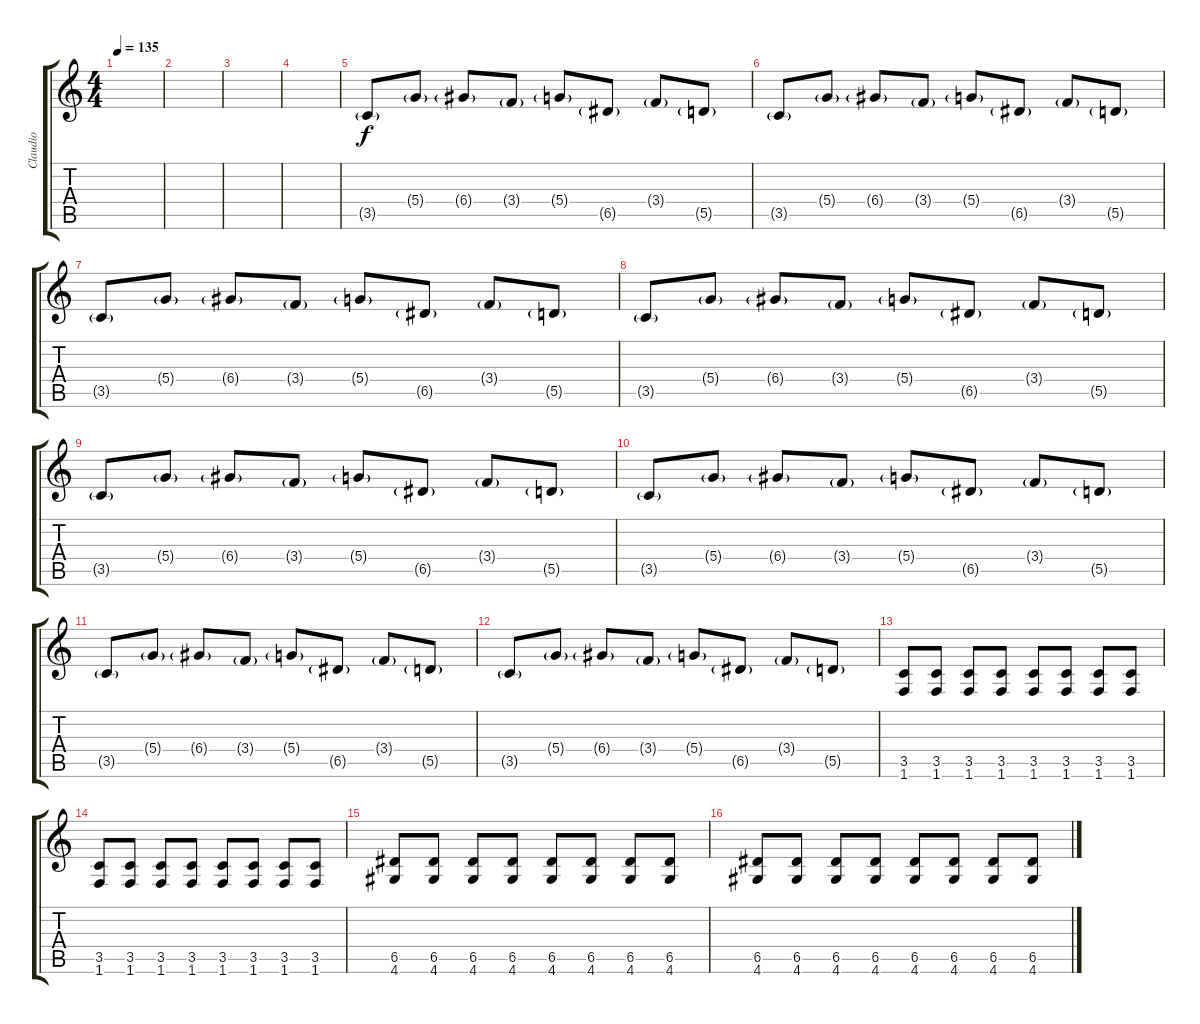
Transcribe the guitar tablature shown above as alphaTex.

\track ("Claudio" "Claudio") {instrument distortionguitar}
\staff {score tabs}
\tuning (E4 B3 G3 D3 A2 E2) {hide}
\ts (4 4)
\tempo 135
\clef g2
\ks c
|
|
|
|
3.5{g}.8 5.4{g}.8 6.4{g}.8 3.4{g}.8 5.4{g}.8 6.5{g}.8 3.4{g}.8 5.5{g}.8 |
3.5{g}.8 5.4{g}.8 6.4{g}.8 3.4{g}.8 5.4{g}.8 6.5{g}.8 3.4{g}.8 5.5{g}.8 |
3.5{g}.8 5.4{g}.8 6.4{g}.8 3.4{g}.8 5.4{g}.8 6.5{g}.8 3.4{g}.8 5.5{g}.8 |
3.5{g}.8 5.4{g}.8 6.4{g}.8 3.4{g}.8 5.4{g}.8 6.5{g}.8 3.4{g}.8 5.5{g}.8 |
3.5{g}.8 5.4{g}.8 6.4{g}.8 3.4{g}.8 5.4{g}.8 6.5{g}.8 3.4{g}.8 5.5{g}.8 |
3.5{g}.8 5.4{g}.8 6.4{g}.8 3.4{g}.8 5.4{g}.8 6.5{g}.8 3.4{g}.8 5.5{g}.8 |
3.5{g}.8 5.4{g}.8 6.4{g}.8 3.4{g}.8 5.4{g}.8 6.5{g}.8 3.4{g}.8 5.5{g}.8 |
3.5{g}.8 5.4{g}.8 6.4{g}.8 3.4{g}.8 5.4{g}.8 6.5{g}.8 3.4{g}.8 5.5{g}.8 |
(3.5 1.6).8{dy f} (3.5 1.6).8 (3.5 1.6).8 (3.5 1.6).8 (3.5 1.6).8 (3.5 1.6).8 (3.5 1.6).8 (3.5 1.6).8 |
(3.5 1.6).8 (3.5 1.6).8 (3.5 1.6).8 (3.5 1.6).8 (3.5 1.6).8 (3.5 1.6).8 (3.5 1.6).8 (3.5 1.6).8 |
(6.5 4.6).8 (6.5 4.6).8 (6.5 4.6).8 (6.5 4.6).8 (6.5 4.6).8 (6.5 4.6).8 (6.5 4.6).8 (6.5 4.6).8 |
(6.5 4.6).8 (6.5 4.6).8 (6.5 4.6).8 (6.5 4.6).8 (6.5 4.6).8 (6.5 4.6).8 (6.5 4.6).8 (6.5 4.6).8
